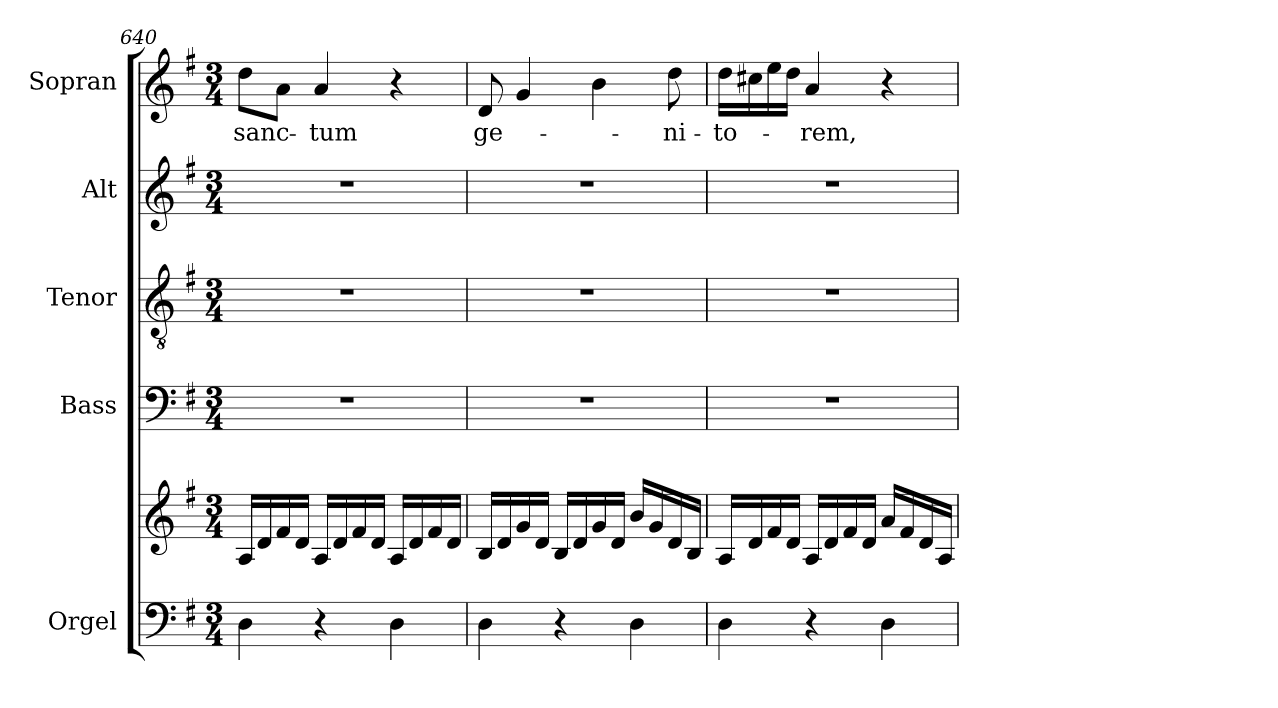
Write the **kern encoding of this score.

**kern	**kern	**kern	**kern	**kern	**kern	**text
*part5	*part5	*part4	*part3	*part2	*part1	*part1
*staff6	*staff5	*staff4	*staff3	*staff2	*staff1	*staff1
*I"Orgel	*	*I"Bass	*I"Tenor	*I"Alt	*I"Sopran	*
*I'Org.	*	*I'B.	*I'T.	*I'A.	*I'S.	*
*clefF4	*clefG2	*clefF4	*clefGv2	*clefG2	*clefG2	*
*k[f#]	*k[f#]	*k[f#]	*k[f#]	*k[f#]	*k[f#]	*
*G:	*G:	*G:	*G:	*G:	*G:	*
*M3/4	*M3/4	*M3/4	*M3/4	*M3/4	*M3/4	*
=640	=640	=640	=640	=640	=640	=640
!	!	!	!	!	!	!LO:LY:b
4D\	16A/LL	2.r	2.r	2.r	8dd\L	sanc-
.	16d/	.	.	.	.	.
.	16f#/	.	.	.	8a\J	.
.	16d/JJ	.	.	.	.	.
!	!	!	!	!	!	!LO:LY:b
4r	16A/LL	.	.	.	4a/	-tum
.	16d/	.	.	.	.	.
.	16f#/	.	.	.	.	.
.	16d/JJ	.	.	.	.	.
4D\	16A/LL	.	.	.	4r	.
.	16d/	.	.	.	.	.
.	16f#/	.	.	.	.	.
.	16d/JJ	.	.	.	.	.
=641	=641	=641	=641	=641	=641	=641
!	!	!	!	!	!	!LO:LY:b
4D\	16B/LL	2.r	2.r	2.r	8d/	ge-
.	16d/	.	.	.	.	.
.	16g/	.	.	.	4g/	.
.	16d/JJ	.	.	.	.	.
4r	16B/LL	.	.	.	.	.
.	16d/	.	.	.	.	.
.	16g/	.	.	.	4b\	.
.	16d/JJ	.	.	.	.	.
4D\	16b/LL	.	.	.	.	.
.	16g/	.	.	.	.	.
!	!	!	!	!	!	!LO:LY:b
.	16d/	.	.	.	8dd\	-ni-
.	16B/JJ	.	.	.	.	.
=642	=642	=642	=642	=642	=642	=642
!	!	!	!	!	!	!LO:LY:b
4D\	16A/LL	2.r	2.r	2.r	16dd\LL	-to-
.	16d/	.	.	.	16cc#X\	.
.	16f#/	.	.	.	16ee\	.
.	16d/JJ	.	.	.	16dd\JJ	.
!	!	!	!	!	!	!LO:LY:b
4r	16A/LL	.	.	.	4a/	-rem,
.	16d/	.	.	.	.	.
.	16f#/	.	.	.	.	.
.	16d/JJ	.	.	.	.	.
4D\	16a/LL	.	.	.	4r	.
.	16f#/	.	.	.	.	.
.	16d/	.	.	.	.	.
.	16A/JJ	.	.	.	.	.
=	=	=	=	=	=	=
*-	*-	*-	*-	*-	*-	*-
